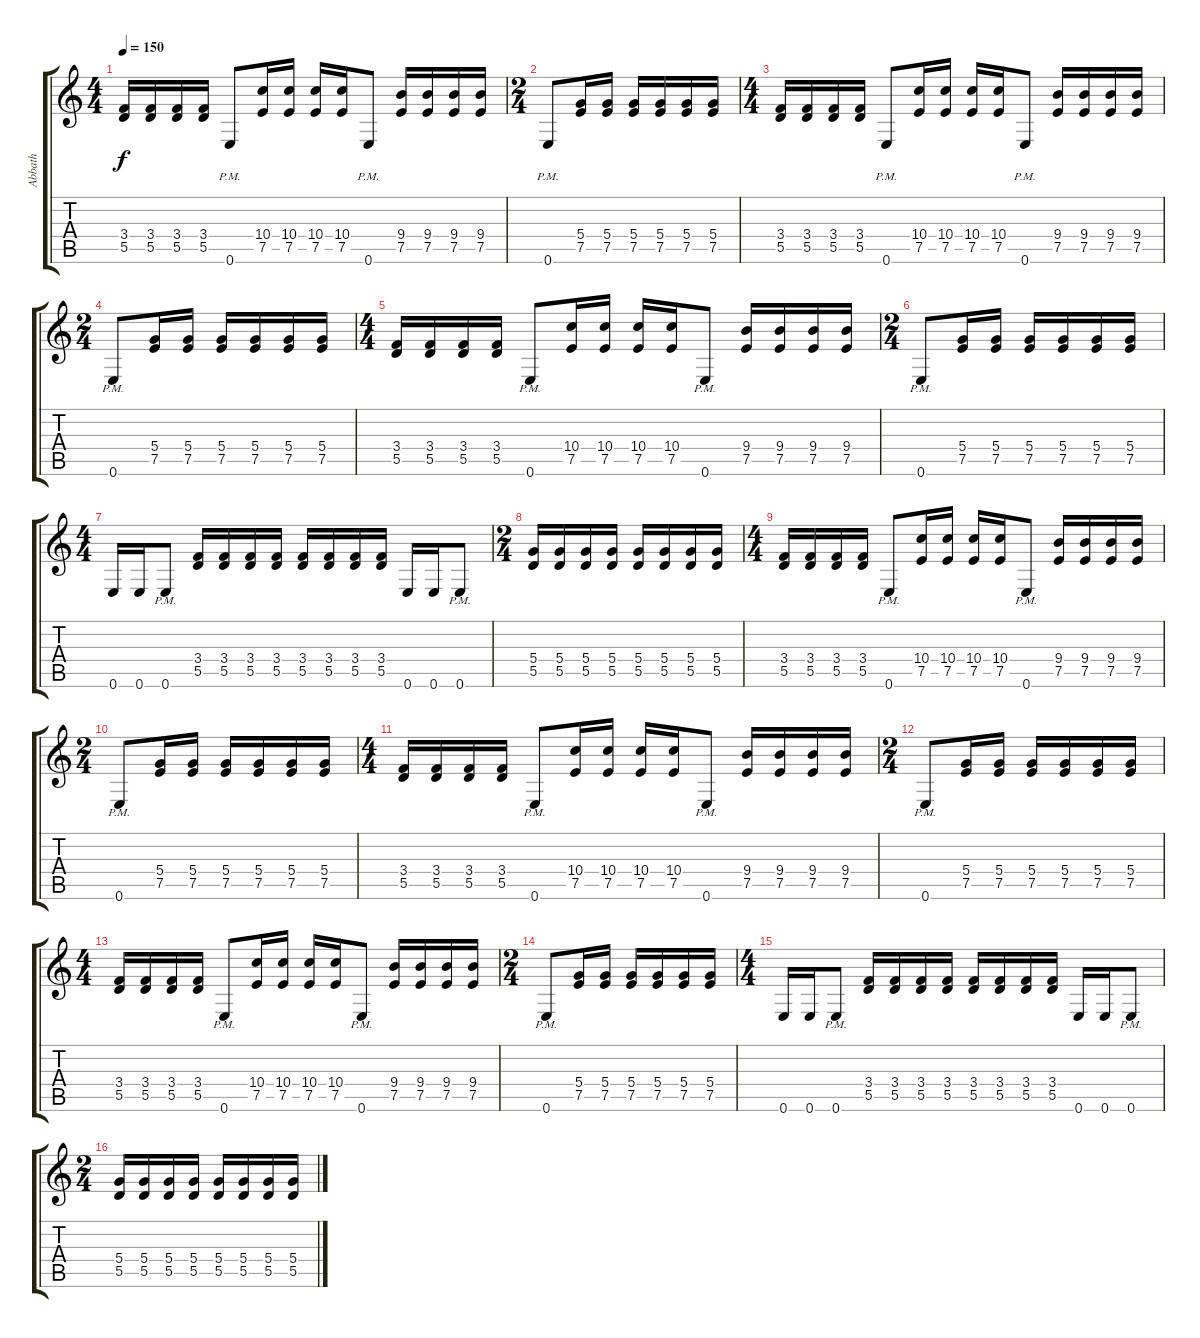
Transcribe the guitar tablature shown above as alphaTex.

\track ("Abbath" "Abbath") {instrument distortionguitar}
\staff {score tabs}
\tuning (E4 B3 G3 D3 A2 E2) {hide}
\ts (4 4)
\tempo 150
\clef g2
\ks c
(3.4 5.5).16{dy f} (3.4 5.5).16 (3.4 5.5).16 (3.4 5.5).16 0.6{pm}.8 (10.4 7.5).16 (10.4 7.5).16 (10.4 7.5).16 (10.4 7.5).16 0.6{pm}.8 (9.4 7.5).16 (9.4 7.5).16 (9.4 7.5).16 (9.4 7.5).16 |
\ts (2 4)
0.6{pm}.8 (5.4 7.5).16 (5.4 7.5).16 (5.4 7.5).16 (5.4 7.5).16 (5.4 7.5).16 (5.4 7.5).16 |
\ts (4 4)
(3.4 5.5).16 (3.4 5.5).16 (3.4 5.5).16 (3.4 5.5).16 0.6{pm}.8 (10.4 7.5).16 (10.4 7.5).16 (10.4 7.5).16 (10.4 7.5).16 0.6{pm}.8 (9.4 7.5).16 (9.4 7.5).16 (9.4 7.5).16 (9.4 7.5).16 |
\ts (2 4)
0.6{pm}.8 (5.4 7.5).16 (5.4 7.5).16 (5.4 7.5).16 (5.4 7.5).16 (5.4 7.5).16 (5.4 7.5).16 |
\ts (4 4)
(3.4 5.5).16 (3.4 5.5).16 (3.4 5.5).16 (3.4 5.5).16 0.6{pm}.8 (10.4 7.5).16 (10.4 7.5).16 (10.4 7.5).16 (10.4 7.5).16 0.6{pm}.8 (9.4 7.5).16 (9.4 7.5).16 (9.4 7.5).16 (9.4 7.5).16 |
\ts (2 4)
0.6{pm}.8 (5.4 7.5).16 (5.4 7.5).16 (5.4 7.5).16 (5.4 7.5).16 (5.4 7.5).16 (5.4 7.5).16 |
\ts (4 4)
0.6.16 0.6.16 0.6{pm}.8 (3.4 5.5).16 (3.4 5.5).16 (3.4 5.5).16 (3.4 5.5).16 (3.4 5.5).16 (3.4 5.5).16 (3.4 5.5).16 (3.4 5.5).16 0.6.16 0.6.16 0.6{pm}.8 |
\ts (2 4)
(5.4 5.5).16 (5.4 5.5).16 (5.4 5.5).16 (5.4 5.5).16 (5.4 5.5).16 (5.4 5.5).16 (5.4 5.5).16 (5.4 5.5).16 |
\ts (4 4)
(3.4 5.5).16 (3.4 5.5).16 (3.4 5.5).16 (3.4 5.5).16 0.6{pm}.8 (10.4 7.5).16 (10.4 7.5).16 (10.4 7.5).16 (10.4 7.5).16 0.6{pm}.8 (9.4 7.5).16 (9.4 7.5).16 (9.4 7.5).16 (9.4 7.5).16 |
\ts (2 4)
0.6{pm}.8 (5.4 7.5).16 (5.4 7.5).16 (5.4 7.5).16 (5.4 7.5).16 (5.4 7.5).16 (5.4 7.5).16 |
\ts (4 4)
(3.4 5.5).16 (3.4 5.5).16 (3.4 5.5).16 (3.4 5.5).16 0.6{pm}.8 (10.4 7.5).16 (10.4 7.5).16 (10.4 7.5).16 (10.4 7.5).16 0.6{pm}.8 (9.4 7.5).16 (9.4 7.5).16 (9.4 7.5).16 (9.4 7.5).16 |
\ts (2 4)
0.6{pm}.8 (5.4 7.5).16 (5.4 7.5).16 (5.4 7.5).16 (5.4 7.5).16 (5.4 7.5).16 (5.4 7.5).16 |
\ts (4 4)
(3.4 5.5).16 (3.4 5.5).16 (3.4 5.5).16 (3.4 5.5).16 0.6{pm}.8 (10.4 7.5).16 (10.4 7.5).16 (10.4 7.5).16 (10.4 7.5).16 0.6{pm}.8 (9.4 7.5).16 (9.4 7.5).16 (9.4 7.5).16 (9.4 7.5).16 |
\ts (2 4)
0.6{pm}.8 (5.4 7.5).16 (5.4 7.5).16 (5.4 7.5).16 (5.4 7.5).16 (5.4 7.5).16 (5.4 7.5).16 |
\ts (4 4)
0.6.16 0.6.16 0.6{pm}.8 (3.4 5.5).16 (3.4 5.5).16 (3.4 5.5).16 (3.4 5.5).16 (3.4 5.5).16 (3.4 5.5).16 (3.4 5.5).16 (3.4 5.5).16 0.6.16 0.6.16 0.6{pm}.8 |
\ts (2 4)
(5.4 5.5).16 (5.4 5.5).16 (5.4 5.5).16 (5.4 5.5).16 (5.4 5.5).16 (5.4 5.5).16 (5.4 5.5).16 (5.4 5.5).16
